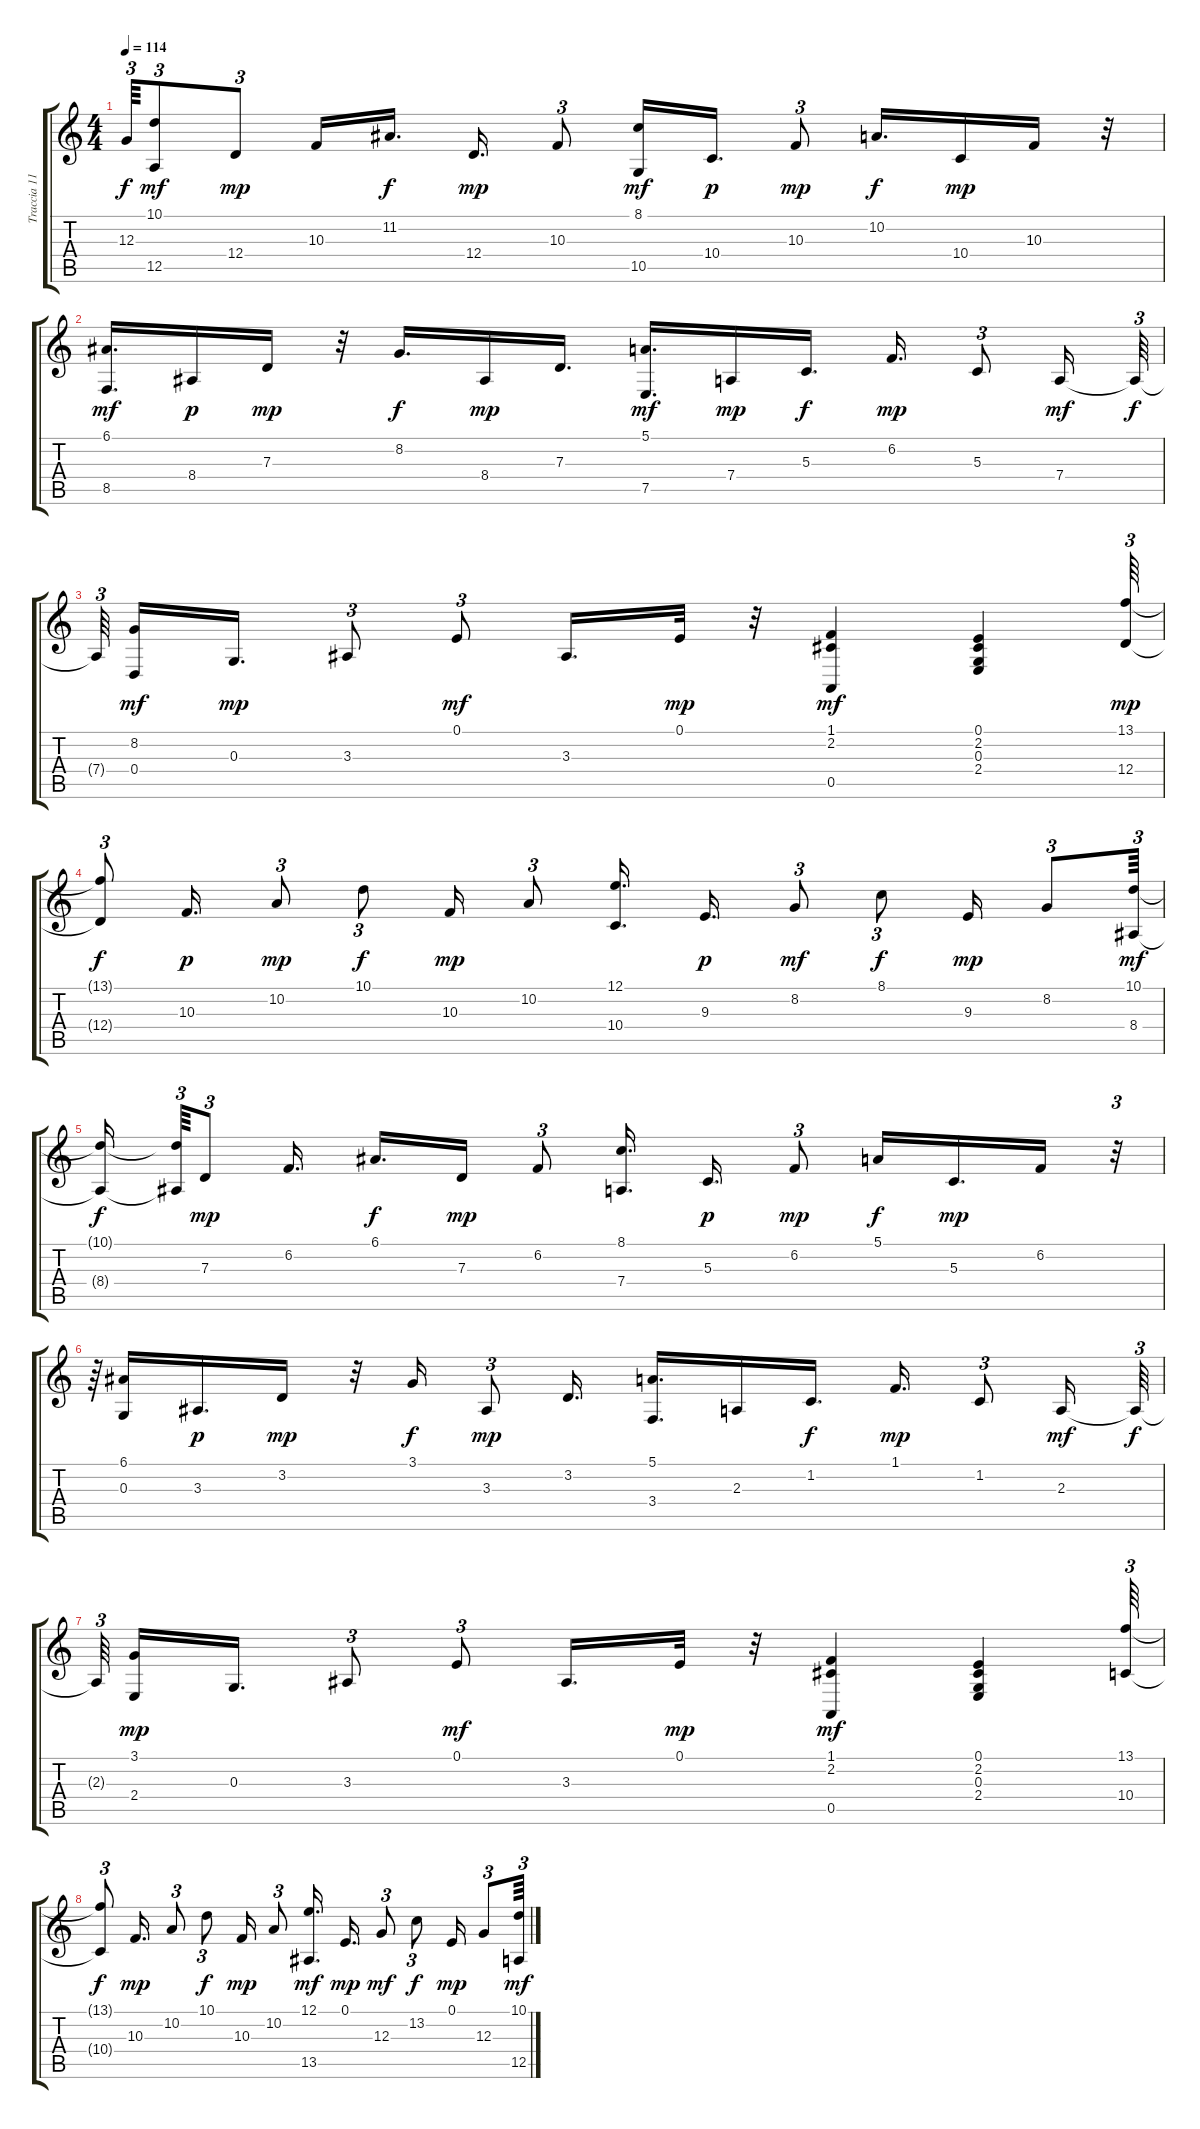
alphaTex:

\track ("Traccia 11" "Traccia 11") {instrument electricpiano1}
\staff {score tabs}
\tuning (E4 B3 G3 D3 A2 E2) {hide}
\ts (4 4)
\tempo 114
\clef g2
\ks c
12.3{t}.64{tu (3 2) dy f} (10.1 12.5).8{tu (3 2) dy mf} 12.4.8{tu (3 2) dy mp} 10.3.16 11.2.16{d dy f} 12.4.16{d dy mp} 10.3.8{tu (3 2)} (8.1 10.5).16{dy mf} 10.4.16{d dy p} 10.3.8{tu (3 2) dy mp} 10.2.16{d dy f} 10.4.16{dy mp} 10.3.16 r.32 |
(6.1 8.5).16{d dy mf} 8.4.16{dy p} 7.3.16{dy mp} r.32 8.2.16{d dy f} 8.4.16{dy mp} 7.3.16{d} (5.1 7.5).16{d dy mf} 7.4.16{dy mp} 5.3.16{d dy f} 6.2.16{d dy mp} 5.3.8{tu (3 2)} 7.4.16{dy mf} 7.4{t}.64{tu (3 2) dy f} |
7.4{t}.64{tu (3 2)} (8.2 0.4).16{dy mf} 0.3.16{d dy mp} 3.3.8{tu (3 2)} 0.1.8{tu (3 2) dy mf} 3.3.16{d} 0.1.32{dy mp} r.32 (1.1 2.2 0.5).4{dy mf} (0.1 2.2 0.3 2.4).4 (13.1 12.4).64{tu (3 2) dy mp} |
(13.1{t} 12.4{t}).8{tu (3 2) dy f} 10.3.16{d dy p} 10.2.8{tu (3 2) dy mp} 10.1.8{tu (3 2) dy f} 10.3.16{dy mp} 10.2.8{tu (3 2)} (12.1 10.4).16{d} 9.3.16{d dy p} 8.2.8{tu (3 2) dy mf} 8.1.8{tu (3 2) dy f} 9.3.16{dy mp} 8.2.8{tu (3 2)} (10.1 8.4).64{tu (3 2) dy mf} |
(10.1{t} 8.4{t}).16{dy f} (10.1{t} 8.4{t}).64{tu (3 2)} 7.3.8{tu (3 2) dy mp} 6.2.16{d} 6.1.16{d dy f} 7.3.16{dy mp} 6.2.8{tu (3 2)} (8.1 7.4).16{d} 5.3.16{d dy p} 6.2.8{tu (3 2) dy mp} 5.1.16{dy f} 5.3.16{d dy mp} 6.2.16 r.32{tu (3 2)} |
r.64{tu (3 2)} (6.1 0.3).16 3.3.16{d dy p} 3.2.16{dy mp} r.32 3.1.16{dy f} 3.3.8{tu (3 2) dy mp} 3.2.16{d} (5.1 3.4).16{d} 2.3.16 1.2.16{d dy f} 1.1.16{d dy mp} 1.2.8{tu (3 2)} 2.3.16{dy mf} 2.3{t}.64{tu (3 2) dy f} |
2.3{t}.64{tu (3 2)} (3.1 2.4).16{dy mp} 0.3.16{d} 3.3.8{tu (3 2)} 0.1.8{tu (3 2) dy mf} 3.3.16{d} 0.1.32{dy mp} r.32 (1.1 2.2 0.5).4{dy mf} (0.1 2.2 0.3 2.4).4 (13.1 10.4).64{tu (3 2)} |
(13.1{t} 10.4{t}).8{tu (3 2) dy f} 10.3.16{d dy mp} 10.2.8{tu (3 2)} 10.1.8{tu (3 2) dy f} 10.3.16{dy mp} 10.2.8{tu (3 2)} (12.1 13.5).16{d dy mf} 0.1.16{d dy mp} 12.3.8{tu (3 2) dy mf} 13.2.8{tu (3 2) dy f} 0.1.16{dy mp} 12.3.8{tu (3 2)} (10.1 12.5).64{tu (3 2) dy mf}
